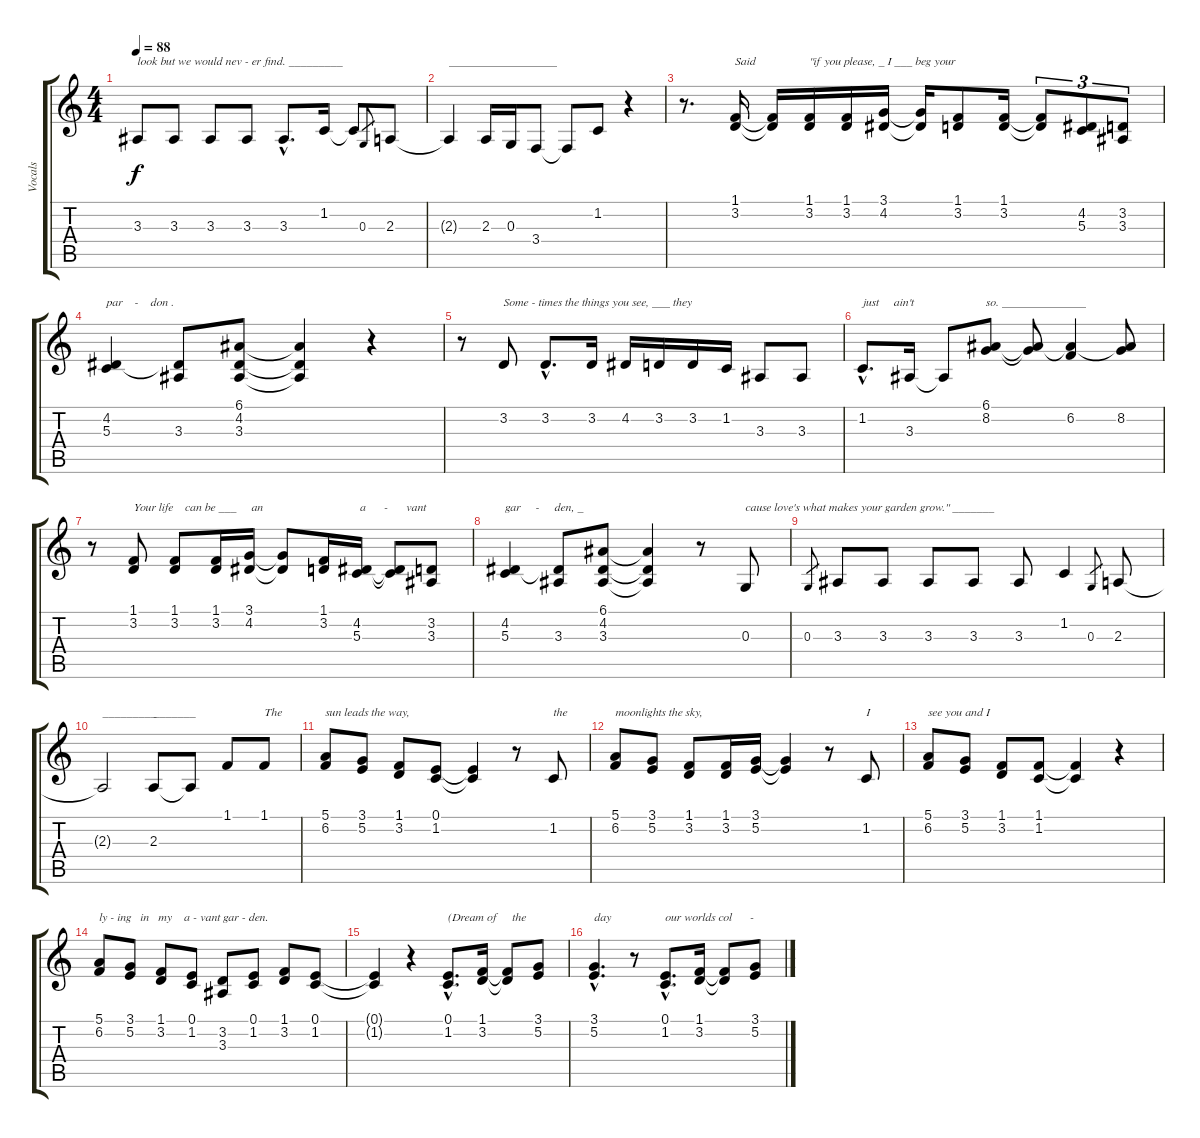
\track ("Vocals" "Vocals") {instrument lead2sawtooth}
\staff {score tabs}
\tuning (E4 B3 G3 D3 A2 E2) {hide}
\ts (4 4)
\tempo 88
\clef g2
\ks c
3.3.8{txt "look but we would nev - er find. _________" dy f} 3.3.8 3.3.8 3.3.8 3.3{hac}.8{d} 1.2.16 1.2{t}.8 0.3.8{gr} 2.3.8 |
2.3{t}.4{txt "__________________"} 2.3.16 0.3.16 3.4.8 3.4{t}.8 1.2.8 r.4 |
r.8{d} (1.1 3.2).16{txt "Said"} (1.1{t} 3.2{t}).16 (1.1 3.2).16{txt "\"if you please, _ I ___ beg your"} (1.1 3.2).16 (3.1 4.2).16 (3.1{t} 4.2{t}).16 (1.1 3.2).8 (1.1 3.2).16 (1.1{t} 3.2{t}).8{tu (3 2)} (4.2 5.3).8{tu (3 2)} (3.2 3.3).8{tu (3 2)} |
(4.2 5.3).4{txt "par    -    don ."} (4.2{t} 3.3).8 (6.1 4.2 3.3).8 (6.1{t} 4.2{t} 3.3{t}).4 r.4 |
r.8 3.2.8{txt "Some - times the things you see, ___ they"} 3.2{hac}.8{d} 3.2.16 4.2.16 3.2.16 3.2.16 1.2.16 3.3.8 3.3.8 |
1.2{hac}.8{d txt "just     ain't"} 3.3.16 3.3{t}.8 (6.1 8.2).8{txt "so. ______________"} (6.1{t} 8.2{t}).8 (6.1{t} 6.2).4 (6.1{t} 8.2).8 |
r.8 (1.1 3.2).8{txt "Your life    can be ___     an"} (1.1 3.2).8 (1.1 3.2).16 (3.1 4.2).16 (3.1{t} 4.2{t}).8 (1.1 3.2).16 (4.2 5.3).16{txt " a      -      vant"} (4.2{t} 5.3{t}).8 (3.2 3.3).8 |
(4.2 5.3).4{txt "gar     -     den, _"} (4.2{t} 3.3).8 (6.1 4.2 3.3).8 (6.1{t} 4.2{t} 3.3{t}).4 r.8 0.3.8{txt "cause love's what makes your garden grow.\" _______"} |
0.3.8{gr} 3.3.8 3.3.8 3.3.8 3.3.8 3.3.8 1.2.4 0.3.8{gr} 2.3.8 |
2.3{t}.2{txt "_________"} 2.3.8{txt "_______"} 2.3{t}.8 1.1.8 1.1.8{txt "The"} |
(5.1 6.2).8{txt "sun leads the way,"} (3.1 5.2).8 (1.1 3.2).8 (0.1 1.2).8 (0.1{t} 1.2{t}).4 r.8 1.2.8{txt "the"} |
(5.1 6.2).8{txt "moonlights the sky,"} (3.1 5.2).8 (1.1 3.2).8 (1.1 3.2).16 (3.1 5.2).16 (3.1{t} 5.2{t}).4 r.8 1.2.8{txt "I"} |
(5.1 6.2).8{txt "see you and I"} (3.1 5.2).8 (1.1 3.2).8 (1.1 1.2).8 (1.1{t} 1.2{t}).4 r.4 |
(5.1 6.2).8{txt "ly - ing   in   my    a - vant gar - den."} (3.1 5.2).8 (1.1 3.2).8 (0.1 1.2).8 (3.2 3.3).8 (0.1 1.2).8 (1.1 3.2).8 (0.1 1.2).8 |
(0.1{t} 1.2{t}).4 r.4 (0.1{hac} 1.2{hac}).8{d txt "(Dream of     the"} (1.1 3.2).16 (1.1{t} 3.2{t}).8 (3.1 5.2).8 |
(3.1{hac} 5.2{hac}).4{d txt "day"} r.8 (0.1{hac} 1.2{hac}).8{d txt "our worlds col      -"} (1.1 3.2).16 (1.1{t} 3.2{t}).8 (3.1 5.2).8
